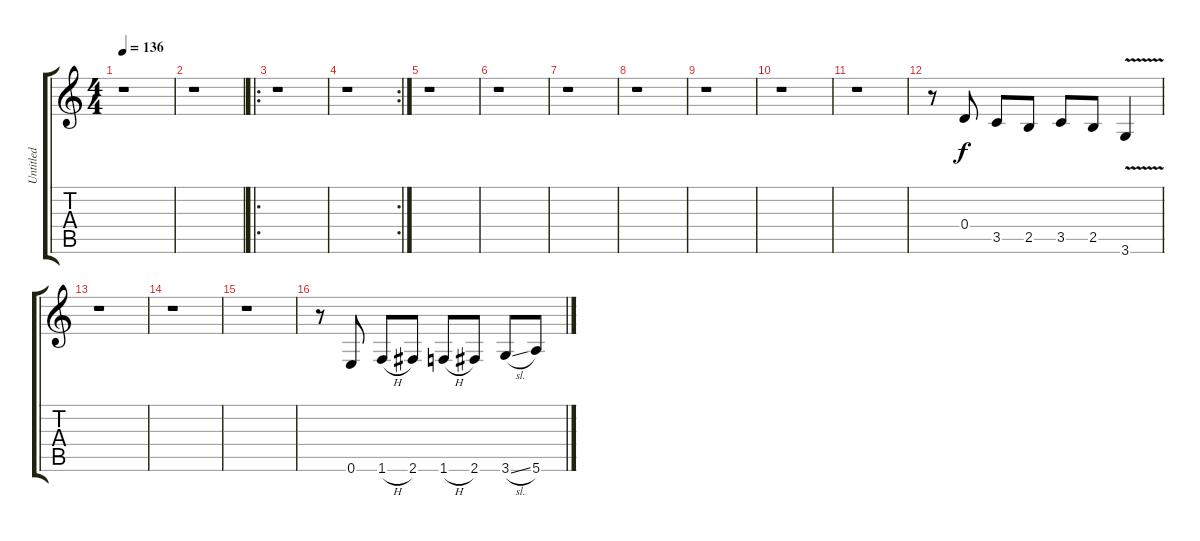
\track ("Untitled" "Untitled") {instrument distortionguitar}
\staff {score tabs}
\tuning (E4 B3 G3 D3 A2 E2) {hide}
\ts (4 4)
\tempo 136
\clef g2
\ks c
r.1{dy f} |
r.1 |
\ro
r.1 |
\rc 2
r.1 |
r.1 |
r.1 |
r.1 |
r.1 |
r.1 |
r.1 |
r.1 |
r.8 0.4.8 3.5.8 2.5.8 3.5.8 2.5.8 3.6{v}.4 |
r.1 |
r.1 |
r.1 |
r.8 0.6.8 1.6{h}.8 2.6.8 1.6{h}.8 2.6.8 3.6{sl}.8 5.6.8
